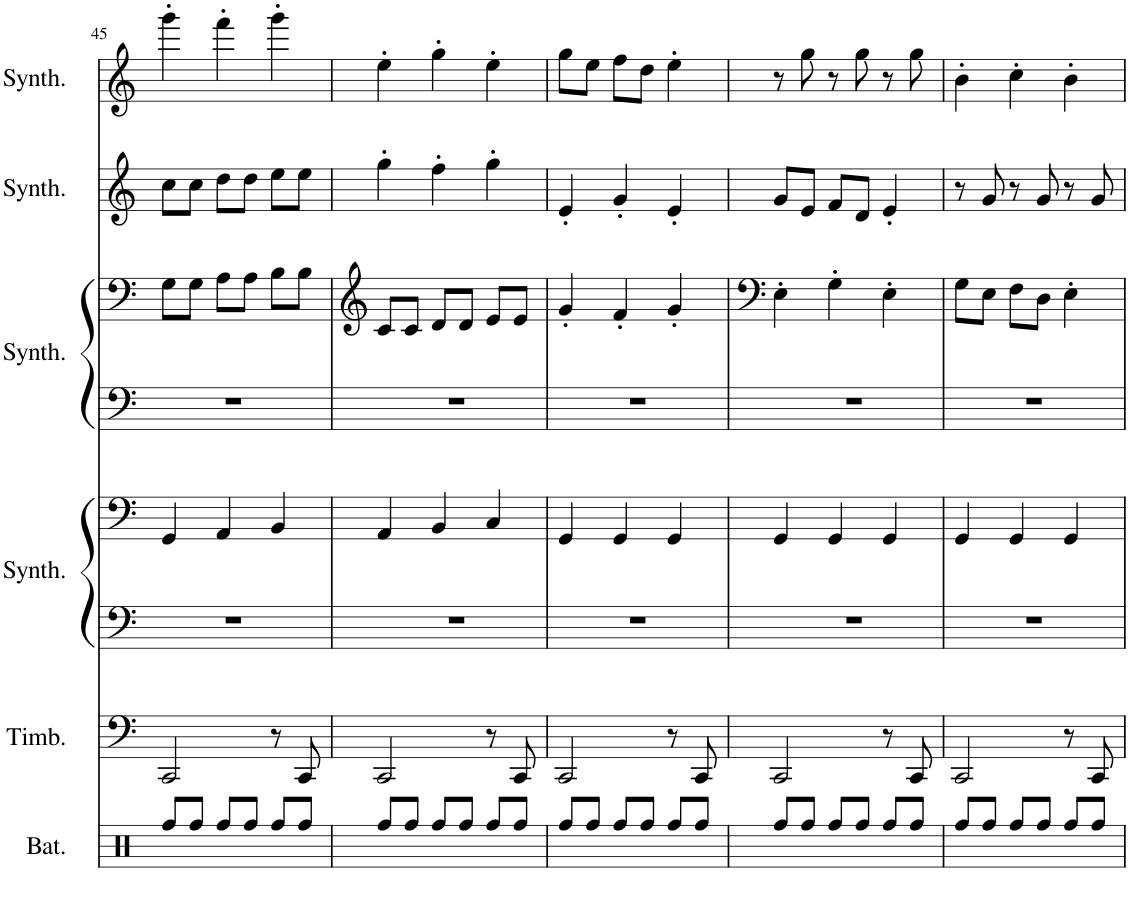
**kern	**kern	**kern	**kern	**kern	**kern	**kern	**kern
*part6	*part5	*part4	*part4	*part3	*part3	*part2	*part1
*staff8	*staff7	*staff6	*staff5	*staff4	*staff3	*staff2	*staff1
*I"Batterie	*I"Timbales	*I"Synthétiseur d'effets	*	*I"Synthétiseur d'effets	*	*I"Synthétiseur d'effets	*I"Synthétiseur d'effets
*I'Bat.	*I'Timb.	*I'Synth.	*	*I'Synth.	*	*I'Synth.	*I'Synth.
!!LO:PB:g=z
*clefX	*clefF4	*clefF4	*clefF4	*clefF4	*clefF4	*clefG2	*clefG2
*k[]	*k[]	*k[]	*k[]	*k[]	*k[]	*k[]	*k[]
*M3/4	*M3/4	*M3/4	*M3/4	*M3/4	*M3/4	*M3/4	*M3/4
=45	=45	=45	=45	=45	=45	=45	=45
8Rff/L	2CC/	2.r	4GG/	2.r	8G\L	8cc\L	4ggg'\
8Rff/J	.	.	.	.	8G\J	8cc\J	.
8Rff/L	.	.	4AA/	.	8A\L	8dd\L	4fff'\
8Rff/J	.	.	.	.	8A\J	8dd\J	.
8Rff/L	8r	.	4BB/	.	8B\L	8ee\L	4ggg'\
8Rff/J	8CC/	.	.	.	8B\J	8ee\J	.
=46	=46	=46	=46	=46	=46	=46	=46
8Rff/L	2CC/	2.r	4AA/	2.r	8c/L	4gg'\	4ee'\
8Rff/J	.	.	.	.	8c/J	.	.
8Rff/L	.	.	4BB/	.	8d/L	4ff'\	4gg'\
8Rff/J	.	.	.	.	8d/J	.	.
8Rff/L	8r	.	4C/	.	8e/L	4gg'\	4ee'\
8Rff/J	8CC/	.	.	.	8e/J	.	.
=47	=47	=47	=47	=47	=47	=47	=47
8Rff/L	2CC/	2.r	4GG/	2.r	4g'/	4e'/	8gg\L
8Rff/J	.	.	.	.	.	.	8ee\J
8Rff/L	.	.	4GG/	.	4f'/	4g'/	8ff\L
8Rff/J	.	.	.	.	.	.	8dd\J
8Rff/L	8r	.	4GG/	.	4g'/	4e'/	4ee'\
8Rff/J	8CC/	.	.	.	.	.	.
=48	=48	=48	=48	=48	=48	=48	=48
8Rff/L	2CC/	2.r	4GG/	2.r	4E'\	8g/L	8r
8Rff/J	.	.	.	.	.	8e/J	8gg\
8Rff/L	.	.	4GG/	.	4G'\	8f/L	8r
8Rff/J	.	.	.	.	.	8d/J	8gg\
8Rff/L	8r	.	4GG/	.	4E'\	4e'/	8r
8Rff/J	8CC/	.	.	.	.	.	8gg\
=49	=49	=49	=49	=49	=49	=49	=49
8Rff/L	2CC/	2.r	4GG/	2.r	8G\L	8r	4b'\
8Rff/J	.	.	.	.	8E\J	8g/	.
8Rff/L	.	.	4GG/	.	8F\L	8r	4cc'\
8Rff/J	.	.	.	.	8D\J	8g/	.
8Rff/L	8r	.	4GG/	.	4E'\	8r	4b'\
8Rff/J	8CC/	.	.	.	.	8g/	.
=	=	=	=	=	=	=	=
*-	*-	*-	*-	*-	*-	*-	*-
